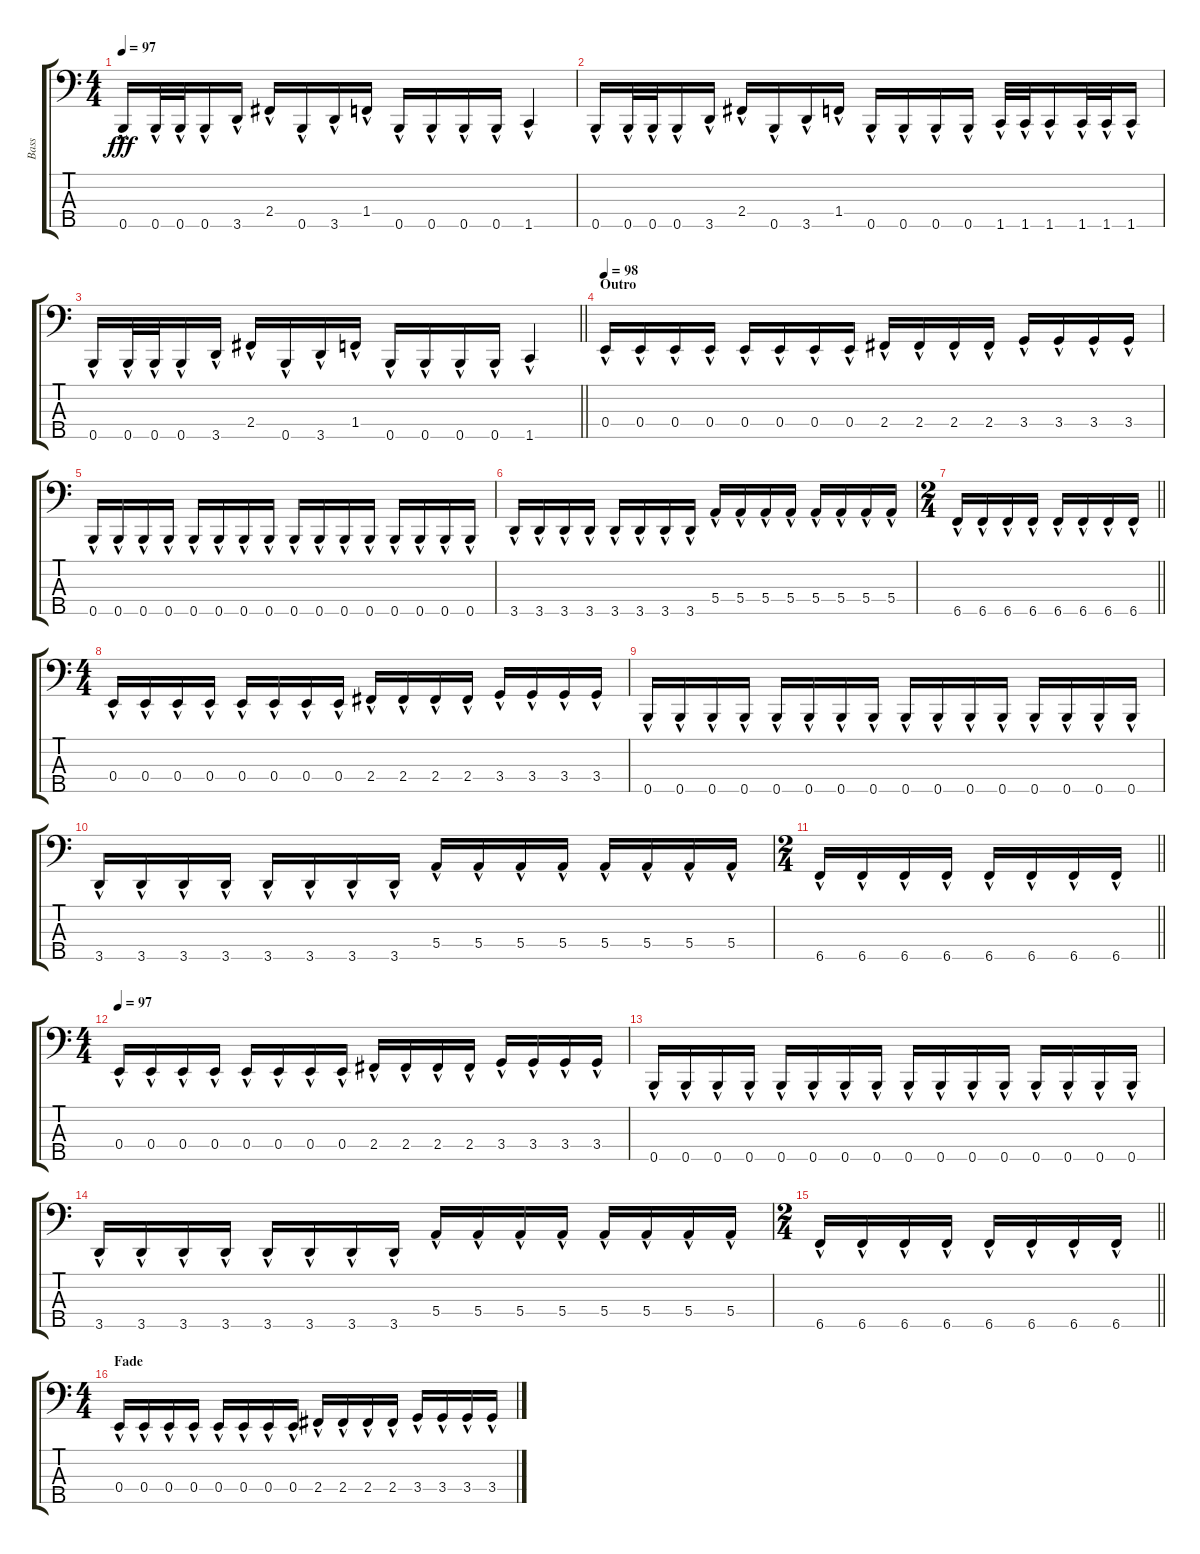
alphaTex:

\track ("Bass" "Bass") {instrument electricbassfinger}
\staff {score tabs}
\tuning (G2 D2 A1 E1 B0) {hide}
\ts (4 4)
\tempo 97
\clef f4
\ks c
0.5{hac}.16{dy fff} 0.5{hac}.32 0.5{hac}.32 0.5{hac}.16 3.5{hac}.16 2.4{hac}.16 0.5{hac}.16 3.5{hac}.16 1.4{hac}.16 0.5{hac}.16 0.5{hac}.16 0.5{hac}.16 0.5{hac}.16 1.5{hac}.4 |
0.5{hac}.16 0.5{hac}.32 0.5{hac}.32 0.5{hac}.16 3.5{hac}.16 2.4{hac}.16 0.5{hac}.16 3.5{hac}.16 1.4{hac}.16 0.5{hac}.16 0.5{hac}.16 0.5{hac}.16 0.5{hac}.16 1.5{hac}.32 1.5{hac}.32 1.5{hac}.16 1.5{hac}.32 1.5{hac}.32 1.5{hac}.16 |
\barLineRight lightlight
0.5{hac}.16 0.5{hac}.32 0.5{hac}.32 0.5{hac}.16 3.5{hac}.16 2.4{hac}.16 0.5{hac}.16 3.5{hac}.16 1.4{hac}.16 0.5{hac}.16 0.5{hac}.16 0.5{hac}.16 0.5{hac}.16 1.5{hac}.4 |
\section ("" "Outro")
\tempo 98
0.4{hac}.16 0.4{hac}.16 0.4{hac}.16 0.4{hac}.16 0.4{hac}.16 0.4{hac}.16 0.4{hac}.16 0.4{hac}.16 2.4{hac}.16 2.4{hac}.16 2.4{hac}.16 2.4{hac}.16 3.4{hac}.16 3.4{hac}.16 3.4{hac}.16 3.4{hac}.16 |
0.5{hac}.16 0.5{hac}.16 0.5{hac}.16 0.5{hac}.16 0.5{hac}.16 0.5{hac}.16 0.5{hac}.16 0.5{hac}.16 0.5{hac}.16 0.5{hac}.16 0.5{hac}.16 0.5{hac}.16 0.5{hac}.16 0.5{hac}.16 0.5{hac}.16 0.5{hac}.16 |
3.5{hac}.16 3.5{hac}.16 3.5{hac}.16 3.5{hac}.16 3.5{hac}.16 3.5{hac}.16 3.5{hac}.16 3.5{hac}.16 5.4{hac}.16 5.4{hac}.16 5.4{hac}.16 5.4{hac}.16 5.4{hac}.16 5.4{hac}.16 5.4{hac}.16 5.4{hac}.16 |
\ts (2 4)
\barLineRight lightlight
6.5{hac}.16 6.5{hac}.16 6.5{hac}.16 6.5{hac}.16 6.5{hac}.16 6.5{hac}.16 6.5{hac}.16 6.5{hac}.16 |
\ts (4 4)
\section ("" "")
0.4{hac}.16 0.4{hac}.16 0.4{hac}.16 0.4{hac}.16 0.4{hac}.16 0.4{hac}.16 0.4{hac}.16 0.4{hac}.16 2.4{hac}.16 2.4{hac}.16 2.4{hac}.16 2.4{hac}.16 3.4{hac}.16 3.4{hac}.16 3.4{hac}.16 3.4{hac}.16 |
0.5{hac}.16 0.5{hac}.16 0.5{hac}.16 0.5{hac}.16 0.5{hac}.16 0.5{hac}.16 0.5{hac}.16 0.5{hac}.16 0.5{hac}.16 0.5{hac}.16 0.5{hac}.16 0.5{hac}.16 0.5{hac}.16 0.5{hac}.16 0.5{hac}.16 0.5{hac}.16 |
3.5{hac}.16 3.5{hac}.16 3.5{hac}.16 3.5{hac}.16 3.5{hac}.16 3.5{hac}.16 3.5{hac}.16 3.5{hac}.16 5.4{hac}.16 5.4{hac}.16 5.4{hac}.16 5.4{hac}.16 5.4{hac}.16 5.4{hac}.16 5.4{hac}.16 5.4{hac}.16 |
\ts (2 4)
\barLineRight lightlight
6.5{hac}.16 6.5{hac}.16 6.5{hac}.16 6.5{hac}.16 6.5{hac}.16 6.5{hac}.16 6.5{hac}.16 6.5{hac}.16 |
\ts (4 4)
\section ("" "")
\tempo 97
0.4{hac}.16 0.4{hac}.16 0.4{hac}.16 0.4{hac}.16 0.4{hac}.16 0.4{hac}.16 0.4{hac}.16 0.4{hac}.16 2.4{hac}.16 2.4{hac}.16 2.4{hac}.16 2.4{hac}.16 3.4{hac}.16 3.4{hac}.16 3.4{hac}.16 3.4{hac}.16 |
0.5{hac}.16 0.5{hac}.16 0.5{hac}.16 0.5{hac}.16 0.5{hac}.16 0.5{hac}.16 0.5{hac}.16 0.5{hac}.16 0.5{hac}.16 0.5{hac}.16 0.5{hac}.16 0.5{hac}.16 0.5{hac}.16 0.5{hac}.16 0.5{hac}.16 0.5{hac}.16 |
3.5{hac}.16 3.5{hac}.16 3.5{hac}.16 3.5{hac}.16 3.5{hac}.16 3.5{hac}.16 3.5{hac}.16 3.5{hac}.16 5.4{hac}.16 5.4{hac}.16 5.4{hac}.16 5.4{hac}.16 5.4{hac}.16 5.4{hac}.16 5.4{hac}.16 5.4{hac}.16 |
\ts (2 4)
\barLineRight lightlight
6.5{hac}.16 6.5{hac}.16 6.5{hac}.16 6.5{hac}.16 6.5{hac}.16 6.5{hac}.16 6.5{hac}.16 6.5{hac}.16 |
\ts (4 4)
\section ("" "Fade")
0.4{hac}.16 0.4{hac}.16 0.4{hac}.16 0.4{hac}.16 0.4{hac}.16 0.4{hac}.16 0.4{hac}.16 0.4{hac}.16 2.4{hac}.16 2.4{hac}.16 2.4{hac}.16 2.4{hac}.16 3.4{hac}.16 3.4{hac}.16 3.4{hac}.16 3.4{hac}.16
